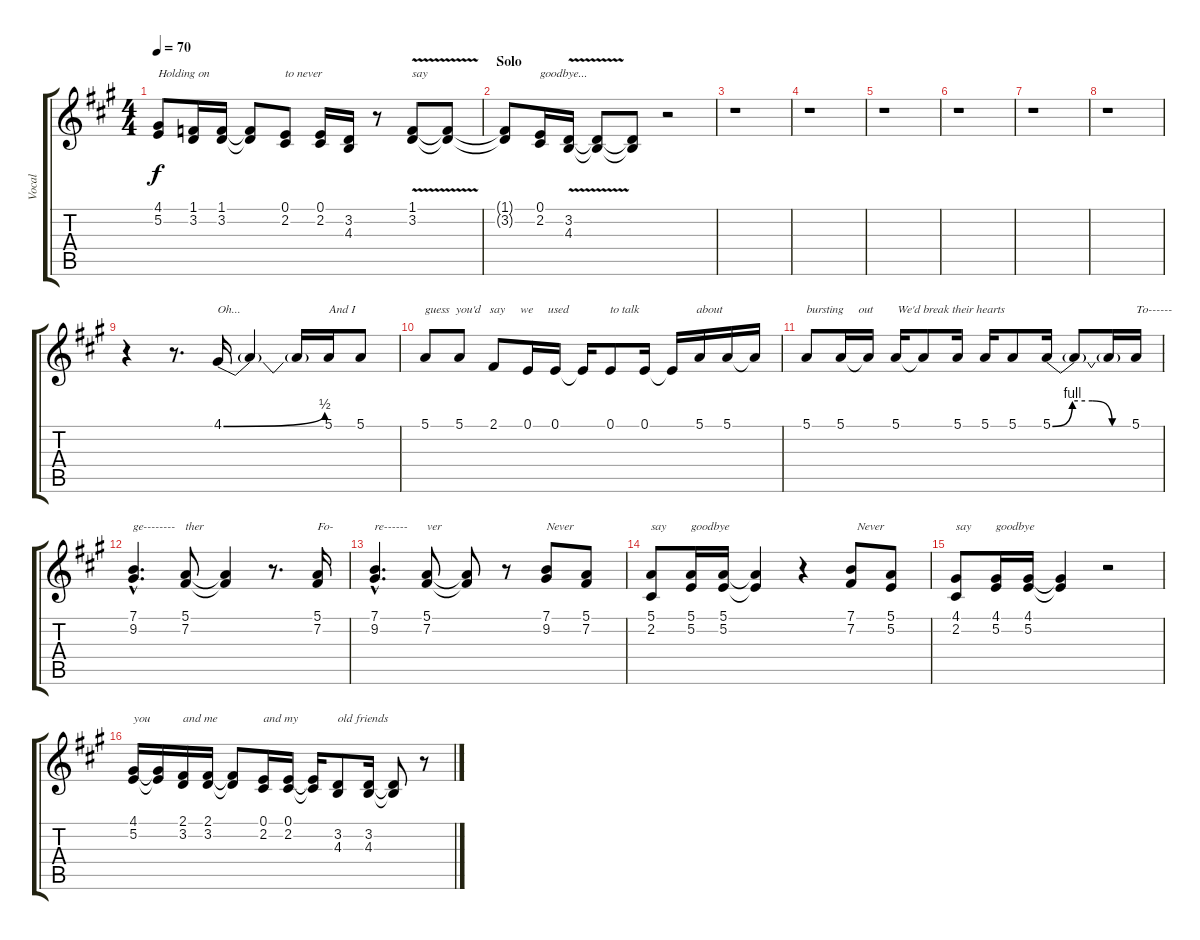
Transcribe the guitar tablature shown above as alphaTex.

\track ("Vocal" "Vocal") {instrument lead6voice}
\staff {score tabs}
\tuning (E4 B3 G3 D3 A2 E2) {hide}
\ts (4 4)
\tempo 70
\clef g2
\ks a
(4.1 5.2).8{txt "Holding on" dy f} (1.1 3.2).16 (1.1 3.2).16 (1.1{t} 3.2{t}).8 (0.1 2.2).8{txt "to never"} (0.1 2.2).16 (3.2 4.3).16 r.8 (1.1{v} 3.2).8{txt "say"} (1.1{t} 3.2{t}).8 |
\section ("" "Solo")
(1.1{t} 3.2{t}).8 (0.1 2.2).16{txt "goodbye..."} (3.2{v} 4.3{v}).16 (3.2{t} 4.3{t}).8 (3.2{t} 4.3{t}).8 r.2 |
r.1 |
r.1 |
r.1 |
r.1 |
r.1 |
r.1 |
r.4 r.8{d} 4.1{be (bend 0 0 60 2)}.16{txt "Oh..."} 4.1{t}.4 4.1{t}.16 5.1.16{txt "And I"} 5.1.8 |
5.1.8{txt "guess  you'd   say     we     used   "} 5.1.8 2.1.8 0.1.16 0.1.16 0.1{t}.16 0.1.8{txt "to talk                   about"} 0.1.16 0.1{t}.16 5.1.16 5.1.16 5.1{t}.16 |
5.1.8{txt "bursting     out        We'd break their hearts"} 5.1.16 5.1{t}.16 5.1.16 5.1{t}.8 5.1.16 5.1.16 5.1.8 5.1{be (custom 0 0 15 4 30 4 45 0 60 0)}.16 5.1{t}.8 5.1{t}.16 5.1.16{txt "To------"} |
(7.1{hac} 9.2{hac}).4{d txt "ge--------"} (5.1 7.2).8{txt "ther"} (5.1{t} 7.2{t}).4 r.8{d} (5.1 7.2).16{txt "Fo-"} |
(7.1{hac} 9.2{hac}).4{d txt "re------"} (5.1 7.2).8{txt "ver"} (5.1{t} 7.2{t}).8 r.8 (7.1 9.2).8{txt "Never"} (5.1 7.2).8 |
(5.1 2.2).8{txt "say"} (5.1 5.2).16{txt "goodbye"} (5.1 5.2).16 (5.1{t} 5.2{t}).4 r.4 (7.1 7.2).8{txt "  Never"} (5.1 5.2).8 |
(4.1 2.2).8{txt "say"} (4.1 5.2).16{txt "goodbye"} (4.1 5.2).16 (4.1{t} 5.2{t}).4 r.2 |
(4.1 5.2).16{txt "you"} (4.1{t} 5.2{t}).16 (2.1 3.2).16{txt "and me"} (2.1 3.2).16 (2.1{t} 3.2{t}).8 (0.1 2.2).16{txt "and my"} (0.1 2.2).16 (0.1{t} 2.2{t}).16 (3.2 4.3).8{txt "old friends"} (3.2 4.3).16 (3.2{t} 4.3{t}).8 r.8
